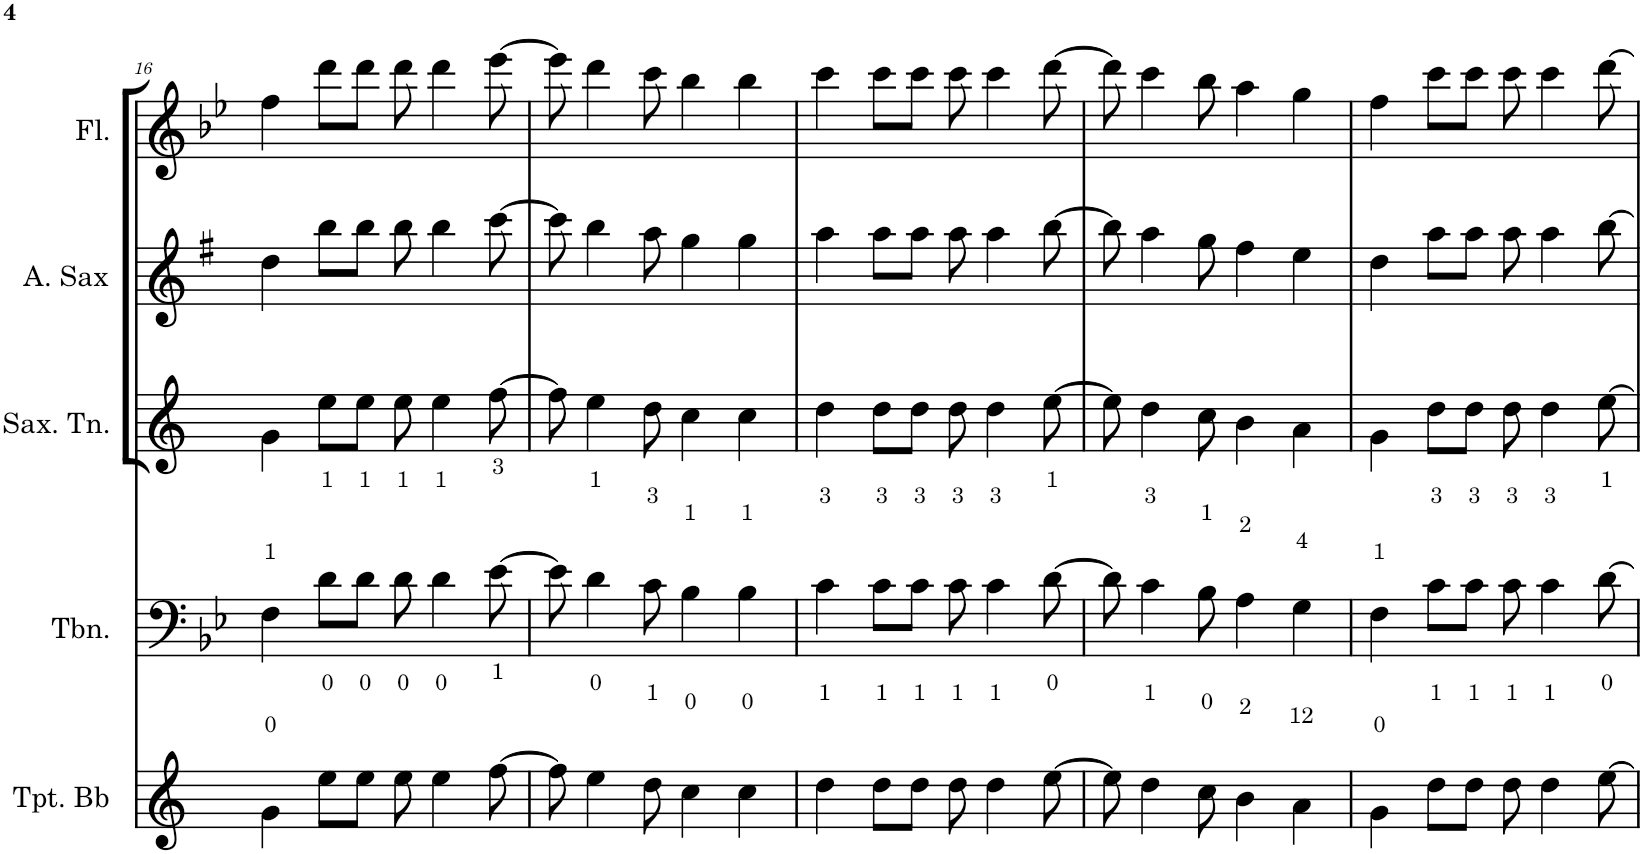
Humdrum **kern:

**kern	**kern	**kern	**kern	**kern
*part5	*part4	*part3	*part2	*part1
*staff5	*staff4	*staff3	*staff2	*staff1
*I"Trompete Bb	*I"Trombone	*I"Saxofone Tenor	*I"Saxofone Alto	*I"Flauta Transversal
*I'Tpt. Bb	*I'Tbn.	*I'Sax. Tn.	*	*I'Fl.
!!LO:PB:g=z
*clefG2	*clefF4	*clefG2	*clefG2	*clefG2
*Trd1c2	*	*Trd8c14	*Trd5c9	*
*k[]	*k[b-e-]	*k[]	*k[f#]	*k[b-e-]
*M4/4	*M4/4	*M4/4	*M4/4	*M4/4
=16	=16	=16	=16	=16
4g\	4F\	4g\	4dd\	4ff\
8ee\L	8d\L	8ee\L	8bb\L	8ddd\L
8ee\J	8d\J	8ee\J	8bb\J	8ddd\J
8ee\	8d\	8ee\	8bb\	8ddd\
4ee\	4d\	4ee\	4bb\	4ddd\
[8ff\	[8e-\	[8ff\	[8ccc\	[8eee-\
=17	=17	=17	=17	=17
8ff\]	8e-\]	8ff\]	8ccc\]	8eee-\]
4ee\	4d\	4ee\	4bb\	4ddd\
8dd\	8c\	8dd\	8aa\	8ccc\
4cc\	4B-\	4cc\	4gg\	4bb-\
4cc\	4B-\	4cc\	4gg\	4bb-\
=18	=18	=18	=18	=18
4dd\	4c\	4dd\	4aa\	4ccc\
8dd\L	8c\L	8dd\L	8aa\L	8ccc\L
8dd\J	8c\J	8dd\J	8aa\J	8ccc\J
8dd\	8c\	8dd\	8aa\	8ccc\
4dd\	4c\	4dd\	4aa\	4ccc\
[8ee\	[8d\	[8ee\	[8bb\	[8ddd\
=19	=19	=19	=19	=19
8ee\]	8d\]	8ee\]	8bb\]	8ddd\]
4dd\	4c\	4dd\	4aa\	4ccc\
8cc\	8B-\	8cc\	8gg\	8bb-\
4b\	4A\	4b\	4ff#\	4aa\
4a\	4G\	4a\	4ee\	4gg\
=20	=20	=20	=20	=20
4g\	4F\	4g\	4dd\	4ff\
8dd\L	8c\L	8dd\L	8aa\L	8ccc\L
8dd\J	8c\J	8dd\J	8aa\J	8ccc\J
8dd\	8c\	8dd\	8aa\	8ccc\
4dd\	4c\	4dd\	4aa\	4ccc\
[8ee\	[8d\	[8ee\	[8bb\	[8ddd\
=	=	=	=	=
*-	*-	*-	*-	*-
